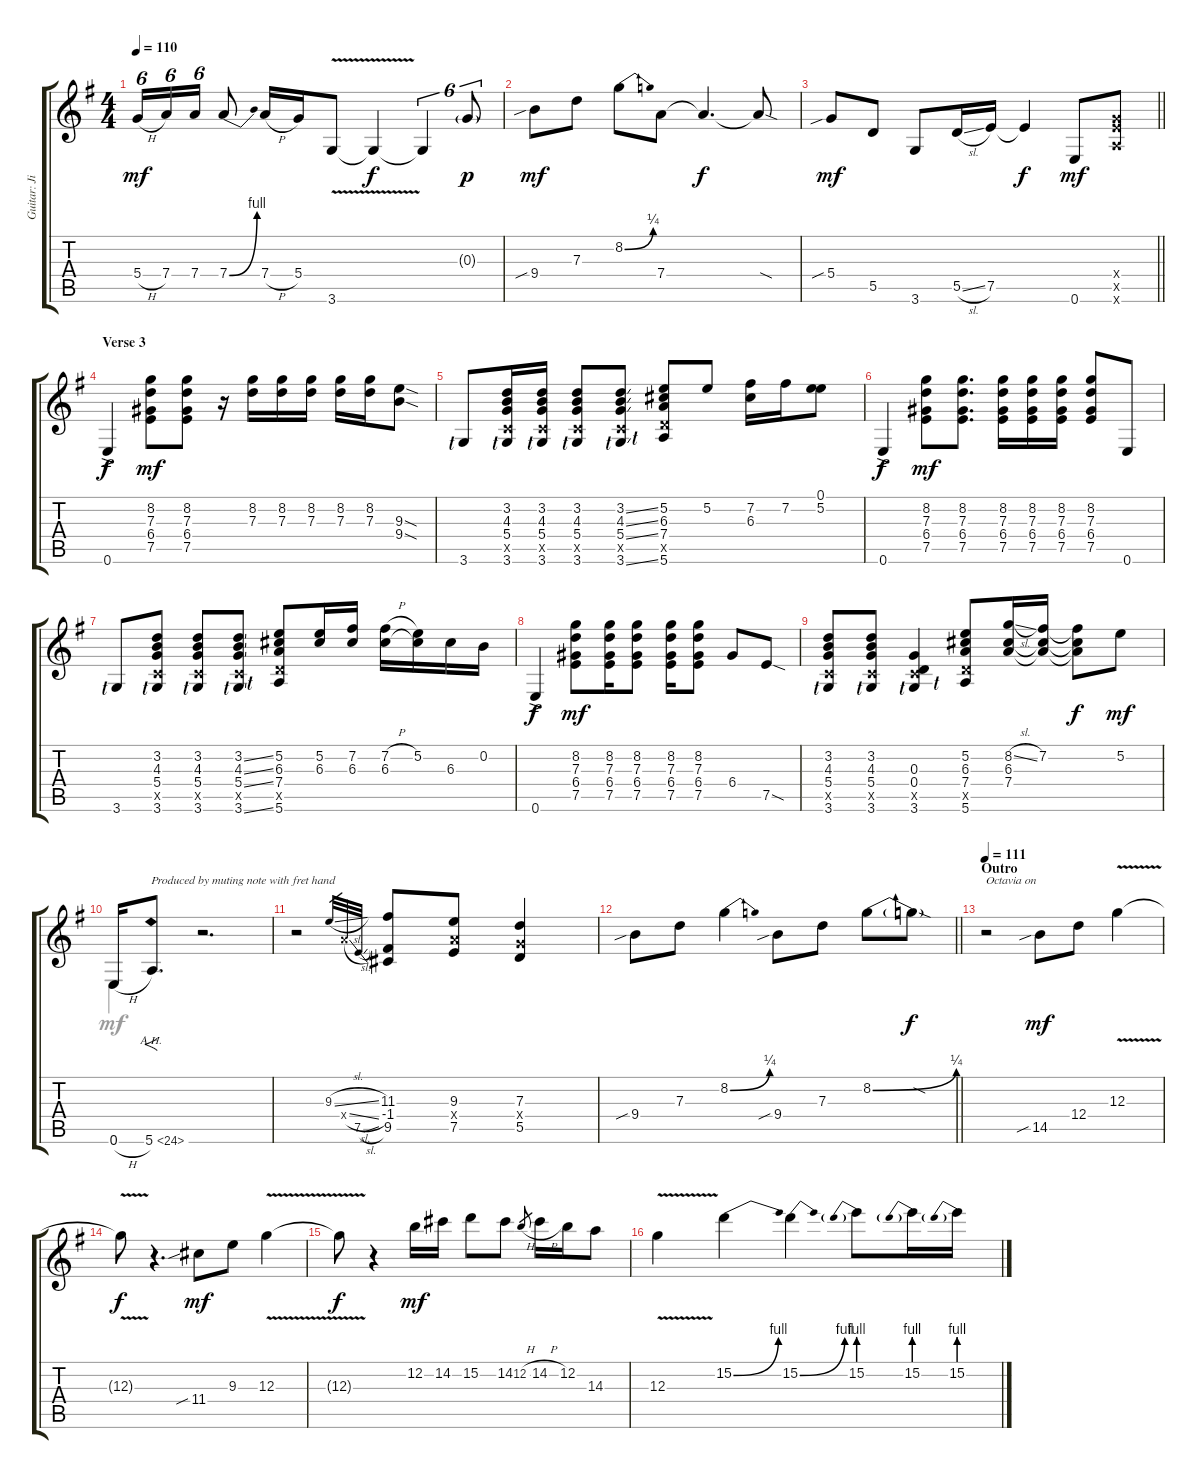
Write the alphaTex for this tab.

\track ("Guitar: Jimi Hendrix (Fuzz Face) " "Guitar: Ji") {instrument overdrivenguitar}
\staff {score tabs}
\tuning (E4 B3 G3 D3 A2 E2) {hide}
\voice
\ts (4 4)
\tempo 110
\clef g2
\ks g
5.4{h}.16{tu (6 4) dy mf} 7.4.16{tu (6 4)} 7.4.16{tu (6 4)} 7.4{be (bend 0 0 60 4)}.8 7.4{h}.16 5.4.16 3.6{v}.8 3.6{t}.4{dy f} 3.6{t}.4{tu (6 4)} 0.3{g}.8{tu (6 4) dy p} |
9.4{sib}.8{dy mf} 7.3.8 8.2{be (bend 0 0 60 1)}.8 7.4.8 7.4{t}.4{d dy f} 7.4{sod t}.8 |
\barLineRight lightlight
5.4{sib}.8{dy mf} 5.5.8 3.6.8 5.5{sl}.16 7.5.16 7.5{t}.4{dy f} 0.6.8{dy mf} (5.4{x} 7.5{x} 5.6{x}).8 |
\section ("" "Verse 3")
0.6{ac}.4{dy f} (8.2 7.3 6.4 7.5).8{dy mf} (8.2 7.3 6.4 7.5).8 r.16 (8.2 7.3).16 (8.2 7.3).16 (8.2 7.3).16 (8.2 7.3).16 (8.2 7.3).16 (9.3{sod} 9.4{sod}).8 |
3.6{lf 1}.8 (3.2 4.3 5.4 3.5{x} 3.6{lf 1}).16 (3.2 4.3 5.4 3.5{x} 3.6{lf 1}).16 (3.2 4.3 5.4 3.5{x} 3.6{lf 1}).8 (3.2{ss} 4.3{ss} 5.4{ss} 3.5{x} 3.6{ss lf 1}).8 (5.2 6.3 7.4 5.5{x} 5.6{lf 1}).8 5.2.8 (7.2 6.3).16 7.2.16 (0.1 5.2).8 |
0.6{ac}.4{dy f} (8.2 7.3 6.4 7.5).8{dy mf} (8.2 7.3 6.4 7.5).8{d} (8.2 7.3 6.4 7.5).16 (8.2 7.3 6.4 7.5).16 (8.2 7.3 6.4 7.5).16 (8.2 7.3 6.4 7.5).8 0.6.8 |
3.6{lf 1}.8 (3.2 4.3 5.4 3.5{x} 3.6{lf 1}).8 (3.2 4.3 5.4 3.5{x} 3.6{lf 1}).8 (3.2{ss} 4.3{ss} 5.4{ss} 3.5{x} 3.6{ss lf 1}).8 (5.2 6.3 7.4 5.5{x} 5.6{lf 1}).8 (5.2 6.3).16 (7.2 6.3).16 (7.2{h} 6.3).16 (5.2 6.3{t}).16 6.3.16 0.2.16 |
0.6{ac}.4{dy f} (8.2 7.3 6.4 7.5).8{dy mf} (8.2 7.3 6.4 7.5).16 (8.2 7.3 6.4 7.5).8 (8.2 7.3 6.4 7.5).16 (8.2 7.3 6.4 7.5).8 6.4.8 7.5{sod}.8 |
(3.2 4.3 5.4 3.5{x} 3.6{lf 1}).8 (3.2 4.3 5.4 3.5{x} 3.6{lf 1}).8 (0.3 0.4 3.5{x} 3.6{lf 1}).4 (5.2 6.3 7.4 5.5{x} 5.6{lf 1}).8 (8.2{sl} 6.3 7.4).16 (7.2 6.3{t} 7.4{t}).16 (7.2{t} 6.3{t} 7.4{t}).8{dy f} 5.2.8{dy mf} |
0.6{h}.16 5.6{ah 19}.8{f d txt "Produced by muting note with fret hand"} r.2{d} |
r.2 9.3{sl}.32{gr} 7.4{sl x}.32{gr} 7.5{sl}.32{gr} (11.3 -1.4 9.5).8 (9.3 7.4{x} 7.5).8 (7.3 5.4{x} 5.5).4 |
\barLineRight lightlight
9.4{sib}.8 7.3.8 8.2{be (bend 0 0 60 1)}.4 9.4{sib}.8 7.3.8 8.2{be (bend 0 0 60 1)}.8 8.2{sod t}.8{dy f} |
\section ("" "Outro")
\tempo 111
r.2{txt "Octavia on" instrument overdrivenguitar} 14.5{sib}.8{dy mf} 12.4.8 12.3{v}.4 |
12.3{t}.8{dy f} r.4{d} 11.4{sib}.8{dy mf} 9.3.8 12.3{v}.4 |
12.3{t}.8{dy f} r.4 12.2.16{dy mf} 14.2.16 15.2.8 14.2.8 12.2{h}.8{gr} 14.2{h}.16 12.2.16 14.3.8 |
12.3{v}.4 15.2{be (bend 0 0 60 4)}.4 15.2{be (bend 0 0 60 4)}.4 15.2{be (prebend 0 4 60 4)}.8 15.2{be (prebend 0 4 60 4)}.16 15.2{be (prebend 0 4 60 4)}.16
\voice
\clef g2
\ottava regular
\simile none
\ks g
|
|
\barLineRight lightlight
|
|
|
|
|
|
|
0.6.4 r.2{d} |
|
\barLineRight lightlight
|
|
|
|
